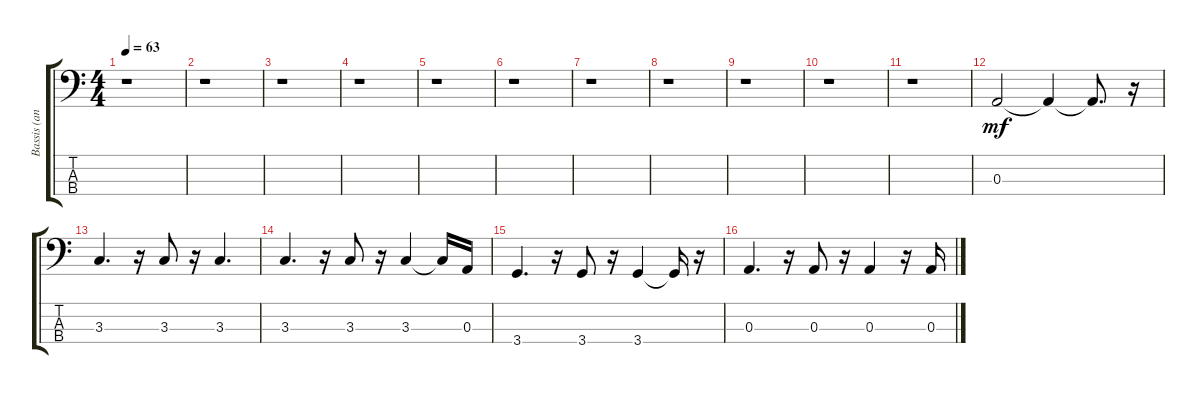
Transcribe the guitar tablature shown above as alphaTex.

\track ("Bassis" "Bassis (an") {instrument electricbassfinger}
\staff {score tabs}
\tuning (G2 D2 A1 E1) {hide}
\ts (4 4)
\tempo 63
\clef f4
\ks c
r.1{dy mf} |
r.1 |
r.1 |
r.1 |
r.1 |
r.1 |
r.1 |
r.1 |
r.1 |
r.1 |
r.1 |
0.3.2 0.3{t}.4 0.3{t}.8{d} r.16 |
3.3.4{d} r.16 3.3.8 r.16 3.3.4{d} |
3.3.4{d} r.16 3.3.8 r.16 3.3.4 3.3{t}.16 0.3.16 |
3.4.4{d} r.16 3.4.8 r.16 3.4.4 3.4{t}.16 r.16 |
0.3.4{d} r.16 0.3.8 r.16 0.3.4 r.16 0.3.16
